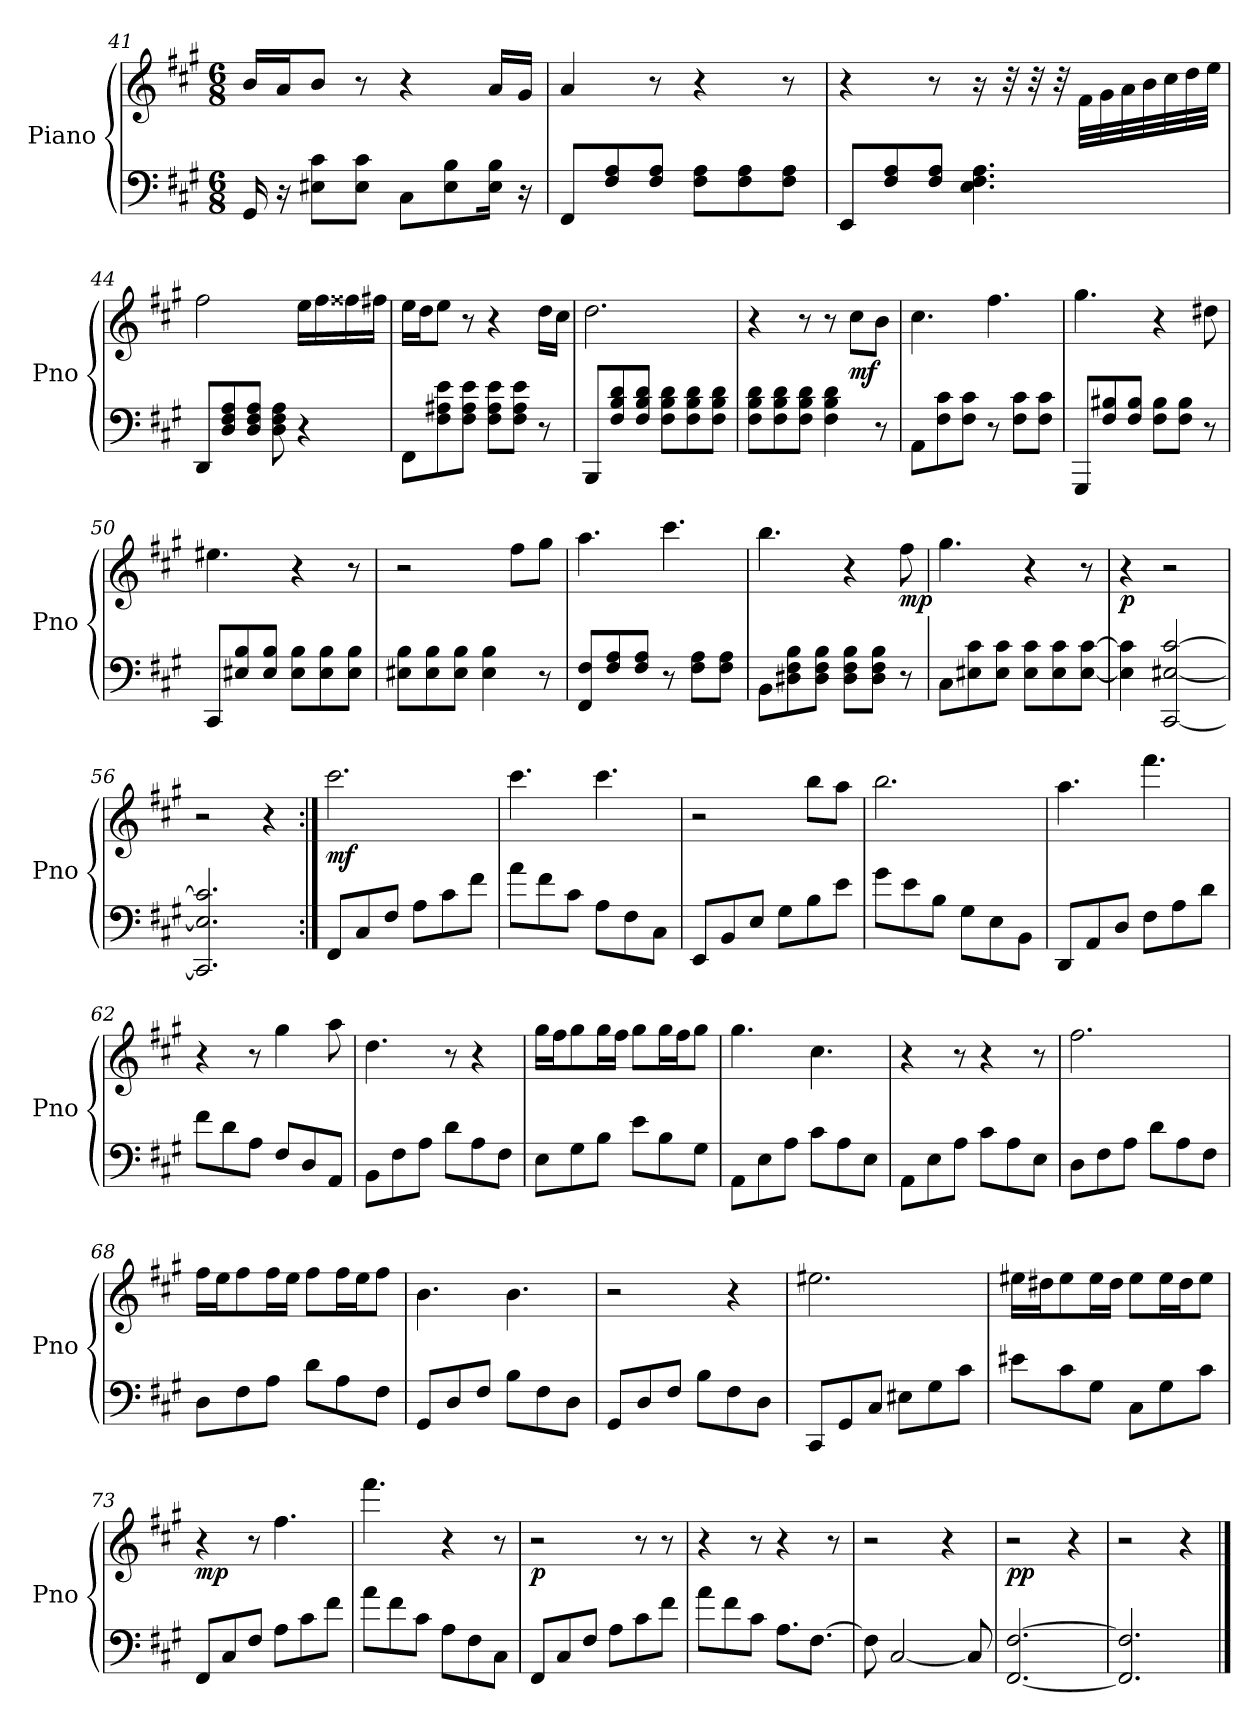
**kern	**kern	**dynam
*part1	*part1	*part1
*staff2	*staff1	*staff1/2
*I"Piano	*	*
*I'Pno	*	*
!!LO:LB:g=z
*clefF4	*clefG2	*
*k[f#c#g#]	*k[f#c#g#]	*
*A:	*A:	*
*M6/8	*M6/8	*
=41	=41	=41
16GG#/	16b/LL	.
16r	16a/J	.
8E#X\ 8c#\L	8b/J	.
8E#\ 8c#\J	8r	.
8C#\L	4r	.
8E#\ 8B\	.	.
16E#\ 16B\Jk	16a/LL	.
16r	16g#/JJ	.
!!LO:LB:g=z
=42	=42	=42
8FF#/L	4a/	.
8F#/ 8A/	.	.
8F#/ 8A/J	8r	.
8F#\ 8A\L	4r	.
8F#\ 8A\	.	.
8F#\ 8A\J	8r	.
=43	=43	=43
8EE/L	4r	.
8F#/ 8A/	.	.
8F#/ 8A/J	8r	.
4.E\ 4.F#\ 4.A\	16r	.
.	32r	.
.	32r	.
.	32r	.
.	32f#\LLL	.
.	32g#\	.
.	32a\	.
.	32b\	.
.	32cc#\	.
.	32dd\	.
.	32ee\JJJ	.
=44	=44	=44
8DD/L	2ff#\	.
8D/ 8F#/ 8A/	.	.
8D/ 8F#/ 8A/J	.	.
8D\ 8F#\ 8A\	.	.
4r	16ee\LL	.
.	16ff#\	.
.	16ff##X\	.
.	16ff#X\JJ	.
=45	=45	=45
8FF#\L	16ee\LL	.
.	16dd\J	.
8F#\ 8A#X\ 8e\	8ee\J	.
8F#\ 8A#\ 8e\J	8r	.
8F#\ 8A#\ 8e\L	4r	.
8F#\ 8A#\ 8e\J	.	.
8r	16dd\LL	.
.	16cc#\JJ	.
!!LO:LB:g=z
=46	=46	=46
8BBB/L	2.dd\	.
8F#/ 8B/ 8d/	.	.
8F#/ 8B/ 8d/J	.	.
8F#\ 8B\ 8d\L	.	.
8F#\ 8B\ 8d\	.	.
8F#\ 8B\ 8d\J	.	.
=47	=47	=47
8F#\ 8B\ 8d\L	4r	.
8F#\ 8B\ 8d\	.	.
8F#\ 8B\ 8d\J	8r	.
4F#\ 4B\ 4d\	8r	.
!	!	!LO:DY:b
.	8cc#\L	mf
8r	8b\J	.
=48	=48	=48
8AA\L	4.cc#\	.
8F#\ 8c#\	.	.
8F#\ 8c#\J	.	.
8r	4.ff#\	.
8F#\ 8c#\L	.	.
8F#\ 8c#\J	.	.
=49	=49	=49
8GGG#/L	4.gg#\	.
8F#/ 8B#X/	.	.
8F#/ 8B#/J	.	.
8F#\ 8B#\L	4r	.
8F#\ 8B#\J	.	.
8r	8dd#X\	.
=50	=50	=50
8CC#/L	4.ee#X\	.
8E#X/ 8B/	.	.
8E#/ 8B/J	.	.
8E#\ 8B\L	4r	.
8E#\ 8B\	.	.
8E#\ 8B\J	8r	.
=51	=51	=51
8E#X\ 8B\L	2r	.
8E#\ 8B\	.	.
8E#\ 8B\J	.	.
4E#\ 4B\	.	.
.	8ff#\L	.
8r	8gg#\J	.
!!LO:LB:g=z
=52	=52	=52
8FF#/ 8F#/L	4.aa\	.
8F#/ 8A/	.	.
8F#/ 8A/J	.	.
8r	4.ccc#\	.
8F#\ 8A\L	.	.
8F#\ 8A\J	.	.
=53	=53	=53
8BB\L	4.bb\	.
8D#X\ 8F#\ 8B\	.	.
8D#\ 8F#\ 8B\J	.	.
8D#\ 8F#\ 8B\L	4r	.
8D#\ 8F#\ 8B\J	.	.
!	!	!LO:DY:b
8r	8ff#\	mp
=54	=54	=54
8C#\L	4.gg#\	.
8E#X\ 8c#\	.	.
8E#\ 8c#\J	.	.
8E#\ 8c#\L	4r	.
8E#\ 8c#\	.	.
[8E#\ [8c#\J	8r	.
=55	=55	=55
!	!	!LO:DY:b
4E#\] 4c#\]	4r	p
[2CC#/ [2E#X/ [2c#/	2r	.
=56	=56	=56
2.CC#/] 2.E#/] 2.c#/]	2r	.
.	4r	.
=57:|!	=57:|!	=57:|!
!	!	!LO:DY:b
8FF#/L	2.ccc#\	mf
8C#/	.	.
8F#/J	.	.
8A\L	.	.
8c#\	.	.
8f#\J	.	.
=58	=58	=58
8a\L	4.ccc#\	.
8f#\	.	.
8c#\J	.	.
8A\L	4.ccc#\	.
8F#\	.	.
8C#\J	.	.
!!LO:PB:g=z
=59	=59	=59
8EE/L	2r	.
8BB/	.	.
8E/J	.	.
8G#\L	.	.
8B\	8bb\L	.
8e\J	8aa\J	.
=60	=60	=60
8g#\L	2.bb\	.
8e\	.	.
8B\J	.	.
8G#\L	.	.
8E\	.	.
8BB\J	.	.
=61	=61	=61
8DD/L	4.aa\	.
8AA/	.	.
8D/J	.	.
8F#\L	4.fff#\	.
8A\	.	.
8d\J	.	.
=62	=62	=62
8f#\L	4r	.
8d\	.	.
8A\J	8r	.
8F#/L	4gg#\	.
8D/	.	.
8AA/J	8aa\	.
=63	=63	=63
8BB\L	4.dd\	.
8F#\	.	.
8A\J	.	.
8d\L	8r	.
8A\	4r	.
8F#\J	.	.
=64	=64	=64
8E\L	16gg#\LL	.
.	16ff#\J	.
8G#\	8gg#\	.
8B\J	16gg#\L	.
.	16ff#\JJ	.
8e\L	8gg#\L	.
8B\	16gg#\L	.
.	16ff#\J	.
8G#\J	8gg#\J	.
!!LO:PB:g=z
=65	=65	=65
8AA\L	4.gg#\	.
8E\	.	.
8A\J	.	.
8c#\L	4.cc#\	.
8A\	.	.
8E\J	.	.
=66	=66	=66
8AA\L	4r	.
8E\	.	.
8A\J	8r	.
8c#\L	4r	.
8A\	.	.
8E\J	8r	.
=67	=67	=67
8D\L	2.ff#\	.
8F#\	.	.
8A\J	.	.
8d\L	.	.
8A\	.	.
8F#\J	.	.
=68	=68	=68
8D\L	16ff#\LL	.
.	16ee\J	.
8F#\	8ff#\	.
8A\J	16ff#\L	.
.	16ee\JJ	.
8d\L	8ff#\L	.
8A\	16ff#\L	.
.	16ee\J	.
8F#\J	8ff#\J	.
=69	=69	=69
8GG#/L	4.b\	.
8D/	.	.
8F#/J	.	.
8B\L	4.b\	.
8F#\	.	.
8D\J	.	.
=70	=70	=70
8GG#/L	2r	.
8D/	.	.
8F#/J	.	.
8B\L	.	.
8F#\	4r	.
8D\J	.	.
!!LO:LB:g=z
=71	=71	=71
8CC#/L	2.ee#X\	.
8GG#/	.	.
8C#/J	.	.
8E#X\L	.	.
8G#\	.	.
8c#\J	.	.
=72	=72	=72
8e#X\L	16ee#X\LL	.
.	16dd#X\J	.
8c#\	8ee#\	.
8G#\J	16ee#\L	.
.	16dd#\JJ	.
8C#\L	8ee#\L	.
8G#\	16ee#\L	.
.	16dd#\J	.
8c#\J	8ee#\J	.
=73	=73	=73
!	!	!LO:DY:b
8FF#/L	4r	mp
8C#/	.	.
8F#/J	8r	.
8A\L	4.ff#\	.
8c#\	.	.
8f#\J	.	.
=74	=74	=74
8a\L	4.fff#\	.
8f#\	.	.
8c#\J	.	.
8A\L	4r	.
8F#\	.	.
8C#\J	8r	.
=75	=75	=75
!	!	!LO:DY:b
8FF#/L	2r	p
8C#/	.	.
8F#/J	.	.
8A\L	.	.
8c#\	8r	.
8f#\J	8r	.
!!LO:LB:g=z
=76	=76	=76
8a\L	4r	.
8f#\	.	.
8c#\J	8r	.
8.A\L	4r	.
[8.F#\J	.	.
.	8r	.
=77	=77	=77
8F#\]	2r	.
[2C#/	.	.
.	4r	.
8C#/]	.	.
=78	=78	=78
!	!	!LO:DY:b
[2.FF#/ [2.F#/	2r	pp
.	4r	.
=79	=79	=79
2.FF#/] 2.F#/]	2r	.
.	4r	.
==	==	==
*-	*-	*-
